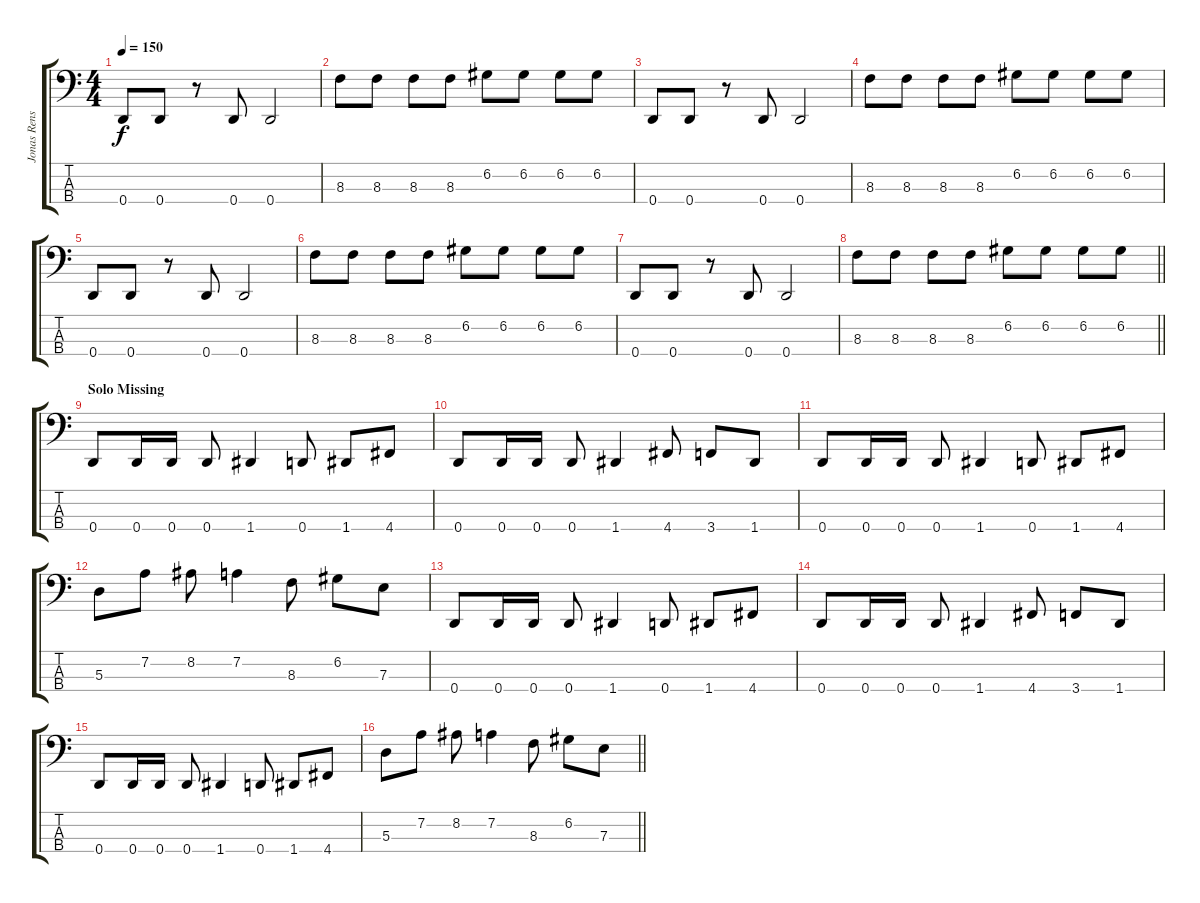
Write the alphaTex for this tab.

\track ("Jonas Renske" "Jonas Rens") {instrument electricbasspick}
\staff {score tabs}
\tuning (G2 D2 A1 D1) {hide}
\ts (4 4)
\tempo 150
\clef f4
\ks c
0.4.8{dy f} 0.4.8 r.8 0.4.8 0.4.2 |
8.3.8 8.3.8 8.3.8 8.3.8 6.2.8 6.2.8 6.2.8 6.2.8 |
0.4.8 0.4.8 r.8 0.4.8 0.4.2 |
8.3.8 8.3.8 8.3.8 8.3.8 6.2.8 6.2.8 6.2.8 6.2.8 |
0.4.8 0.4.8 r.8 0.4.8 0.4.2 |
8.3.8 8.3.8 8.3.8 8.3.8 6.2.8 6.2.8 6.2.8 6.2.8 |
0.4.8 0.4.8 r.8 0.4.8 0.4.2 |
\barLineRight lightlight
8.3.8 8.3.8 8.3.8 8.3.8 6.2.8 6.2.8 6.2.8 6.2.8 |
\section ("" "Solo Missing")
0.4.8 0.4.16 0.4.16 0.4.8 1.4.4 0.4.8 1.4.8 4.4.8 |
0.4.8 0.4.16 0.4.16 0.4.8 1.4.4 4.4.8 3.4.8 1.4.8 |
0.4.8 0.4.16 0.4.16 0.4.8 1.4.4 0.4.8 1.4.8 4.4.8 |
5.3.8 7.2.8 8.2.8 7.2.4 8.3.8 6.2.8 7.3.8 |
0.4.8 0.4.16 0.4.16 0.4.8 1.4.4 0.4.8 1.4.8 4.4.8 |
0.4.8 0.4.16 0.4.16 0.4.8 1.4.4 4.4.8 3.4.8 1.4.8 |
0.4.8 0.4.16 0.4.16 0.4.8 1.4.4 0.4.8 1.4.8 4.4.8 |
\barLineRight lightlight
5.3.8 7.2.8 8.2.8 7.2.4 8.3.8 6.2.8 7.3.8
